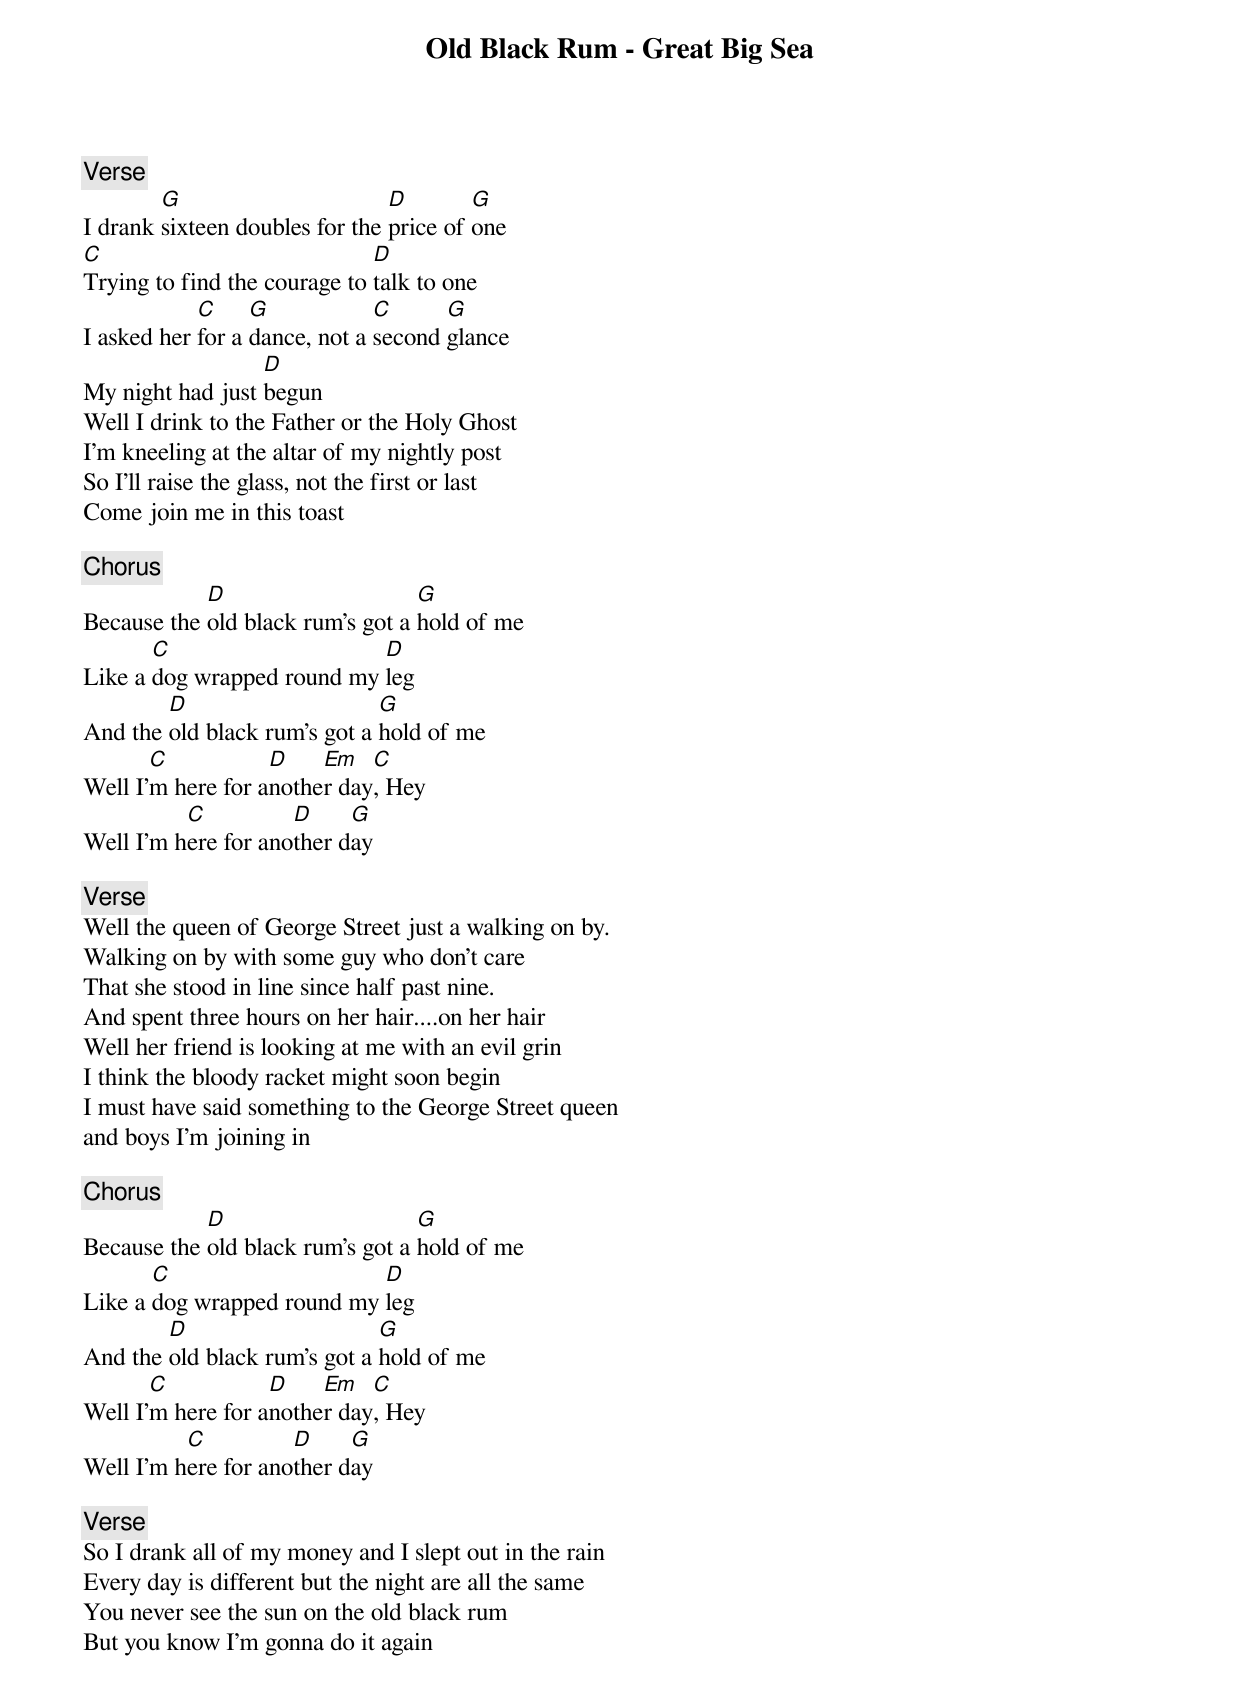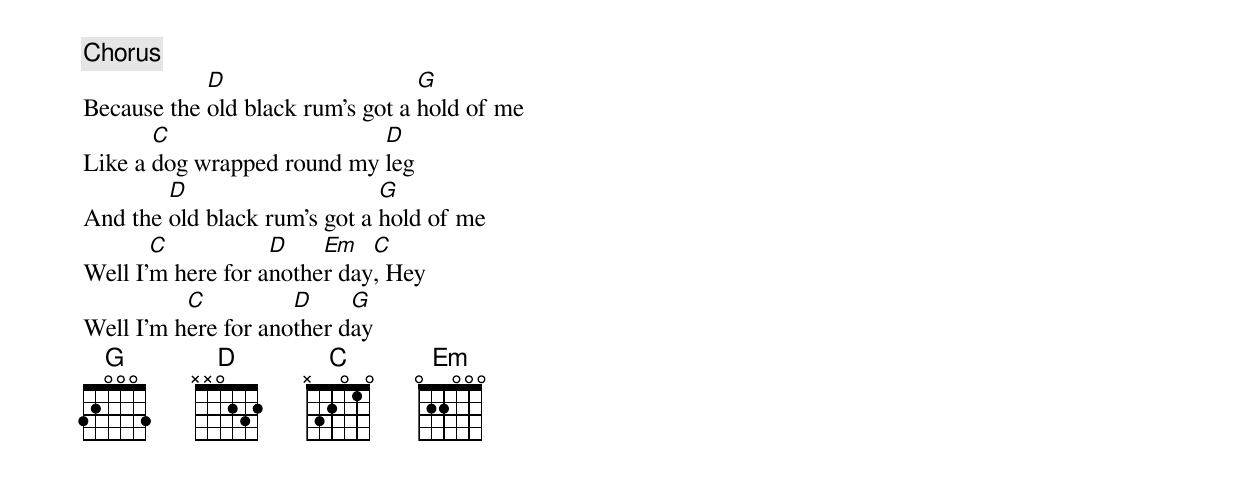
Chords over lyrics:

Old Black Rum - Great Big Sea

[Verse]
        G                       D        G
I drank sixteen doubles for the price of one
C                             D
Trying to find the courage to talk to one
            C     G            C      G
I asked her for a dance, not a second glance
                  D
My night had just begun
Well I drink to the Father or the Holy Ghost
I'm kneeling at the altar of my nightly post
So I'll raise the glass, not the first or last
Come join me in this toast

[Chorus]
            D                     G
Because the old black rum's got a hold of me
       C                    D
Like a dog wrapped round my leg
        D                     G
And the old black rum's got a hold of me
       C           D    Em   C
Well I'm here for another day, Hey
          C          D     G
Well I'm here for another day

[Verse]
Well the queen of George Street just a walking on by.
Walking on by with some guy who don't care
That she stood in line since half past nine.
And spent three hours on her hair....on her hair
Well her friend is looking at me with an evil grin
I think the bloody racket might soon begin
I must have said something to the George Street queen
and boys I'm joining in

[Chorus]
            D                     G
Because the old black rum's got a hold of me
       C                    D
Like a dog wrapped round my leg
        D                     G
And the old black rum's got a hold of me
       C           D    Em   C
Well I'm here for another day, Hey
          C          D     G
Well I'm here for another day

[Verse]
So I drank all of my money and I slept out in the rain
Every day is different but the night are all the same
You never see the sun on the old black rum
But you know I'm gonna do it again

[Chorus]
            D                     G
Because the old black rum's got a hold of me
       C                    D
Like a dog wrapped round my leg
        D                     G
And the old black rum's got a hold of me
       C           D    Em   C
Well I'm here for another day, Hey
          C          D     G
Well I'm here for another day
